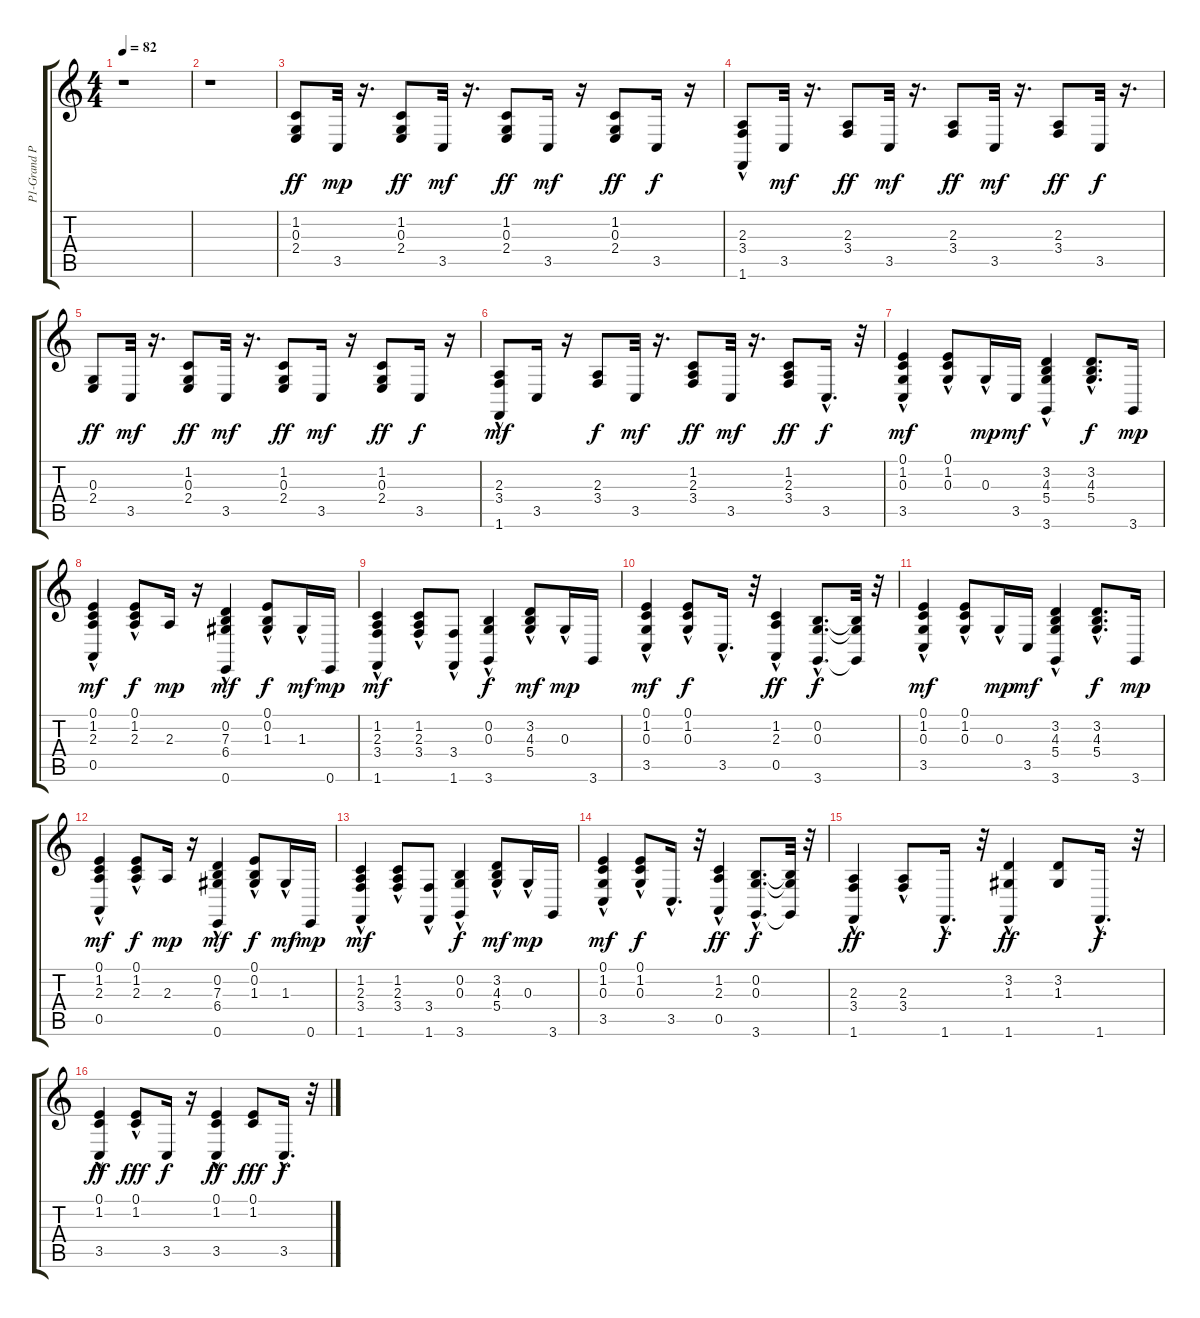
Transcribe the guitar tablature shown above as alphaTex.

\track ("P1-Grand Piano" "P1-Grand P") {instrument acousticgrandpiano}
\staff {score tabs}
\tuning (E4 B3 G3 D3 A2 E2) {hide}
\ts (4 4)
\tempo 82
\clef g2
\ks c
r.1{dy ff instrument acousticgrandpiano} |
r.1 |
(1.2 0.3 2.4).8 3.5.32{dy mp} r.16{d} (1.2 0.3 2.4).8{dy ff} 3.5.32{dy mf} r.16{d} (1.2 0.3 2.4).8{dy ff} 3.5.16{dy mf} r.16 (1.2 0.3 2.4).8{dy ff} 3.5.16{dy f} r.16 |
(2.3 3.4 1.6{hac}).8 3.5.32{dy mf} r.16{d} (2.3 3.4).8{dy ff} 3.5.32{dy mf} r.16{d} (2.3 3.4).8{dy ff} 3.5.32{dy mf} r.16{d} (2.3 3.4).8{dy ff} 3.5.32{dy f} r.16{d} |
(0.3 2.4).8{dy ff} 3.5.32{dy mf} r.16{d} (1.2 0.3 2.4).8{dy ff} 3.5.32{dy mf} r.16{d} (1.2 0.3 2.4).8{dy ff} 3.5.16{dy mf} r.16 (1.2 0.3 2.4).8{dy ff} 3.5.16{dy f} r.16 |
(2.3 3.4 1.6{hac}).8{dy mf} 3.5.16 r.16 (2.3 3.4).8{dy f} 3.5.32{dy mf} r.16{d} (1.2 2.3 3.4).8{dy ff} 3.5.32{dy mf} r.16{d} (1.2 2.3 3.4).8{dy ff} 3.5{hac}.16{d dy f} r.32 |
(0.1{hac} 1.2{hac} 0.3{hac} 3.5{hac}).4{dy mf} (0.1 1.2 0.3{hac}).8 0.3{hac}.16{dy mp} 3.5.16{dy mf} (3.2{hac} 4.3{hac} 5.4{hac} 3.6{hac}).4 (3.2{hac} 4.3{hac} 5.4{hac}).8{d dy f} 3.6.16{dy mp} |
(0.1{hac} 1.2{hac} 2.3{hac} 0.5{hac}).4{dy mf} (0.1{hac} 1.2{hac} 2.3{hac}).8{dy f} 2.3.16{dy mp} r.16 (0.2{hac} 7.3{hac} 6.4{hac} 0.6{hac}).4{dy mf} (0.1{hac} 0.2 1.3{hac}).8{dy f} 1.3{hac}.16{dy mf} 0.6.16{dy mp} |
(1.2{hac} 2.3{hac} 3.4{hac} 1.6).4{dy mf} (1.2 2.3{hac} 3.4{hac}).8 (3.4{hac} 1.6).8 (0.2{hac} 0.3{hac} 3.6{hac}).4{dy f} (3.2{hac} 4.3{hac} 5.4{hac}).8{dy mf} 0.3{hac}.16{dy mp} 3.6.16 |
(0.1{hac} 1.2{hac} 0.3{hac} 3.5).4{dy mf} (0.1{hac} 1.2{hac} 0.3{hac}).8{dy f} 3.5{hac}.16{d} r.32 (1.2{hac} 2.3{hac} 0.5).4{dy ff} (0.2{hac} 0.3{hac} 3.6{hac}).8{d dy f} (0.2{t} 0.3{t} 3.6{t}).32 r.32 |
(0.1{hac} 1.2{hac} 0.3{hac} 3.5{hac}).4{dy mf} (0.1 1.2 0.3{hac}).8 0.3{hac}.16{dy mp} 3.5.16{dy mf} (3.2{hac} 4.3{hac} 5.4{hac} 3.6{hac}).4 (3.2{hac} 4.3{hac} 5.4{hac}).8{d dy f} 3.6.16{dy mp} |
(0.1{hac} 1.2{hac} 2.3{hac} 0.5{hac}).4{dy mf} (0.1{hac} 1.2{hac} 2.3{hac}).8{dy f} 2.3.16{dy mp} r.16 (0.2{hac} 7.3{hac} 6.4{hac} 0.6{hac}).4{dy mf} (0.1{hac} 0.2 1.3{hac}).8{dy f} 1.3{hac}.16{dy mf} 0.6.16{dy mp} |
(1.2{hac} 2.3{hac} 3.4{hac} 1.6).4{dy mf} (1.2 2.3{hac} 3.4{hac}).8 (3.4{hac} 1.6).8 (0.2{hac} 0.3{hac} 3.6{hac}).4{dy f} (3.2{hac} 4.3{hac} 5.4{hac}).8{dy mf} 0.3{hac}.16{dy mp} 3.6.16 |
(0.1{hac} 1.2{hac} 0.3{hac} 3.5).4{dy mf} (0.1{hac} 1.2{hac} 0.3{hac}).8{dy f} 3.5{hac}.16{d} r.32 (1.2{hac} 2.3{hac} 0.5).4{dy ff} (0.2{hac} 0.3{hac} 3.6{hac}).8{d dy f} (0.2{t} 0.3{t} 3.6{t}).32 r.32 |
(2.3 3.4{hac} 1.6).4{dy ff} (2.3{hac} 3.4{hac}).8 1.6{hac}.16{d dy f} r.32 (3.2{hac} 1.3{hac} 1.6).4{dy ff} (3.2 1.3).8 1.6{hac}.16{d dy f} r.32 |
(0.1{hac} 1.2{hac} 3.5).4{dy ff} (0.1{hac} 1.2{hac}).8{dy fff} 3.5.16{dy f} r.16 (0.1{hac} 1.2{hac} 3.5).4{dy ff} (0.1 1.2).8{dy fff} 3.5{hac}.16{d dy f} r.32
